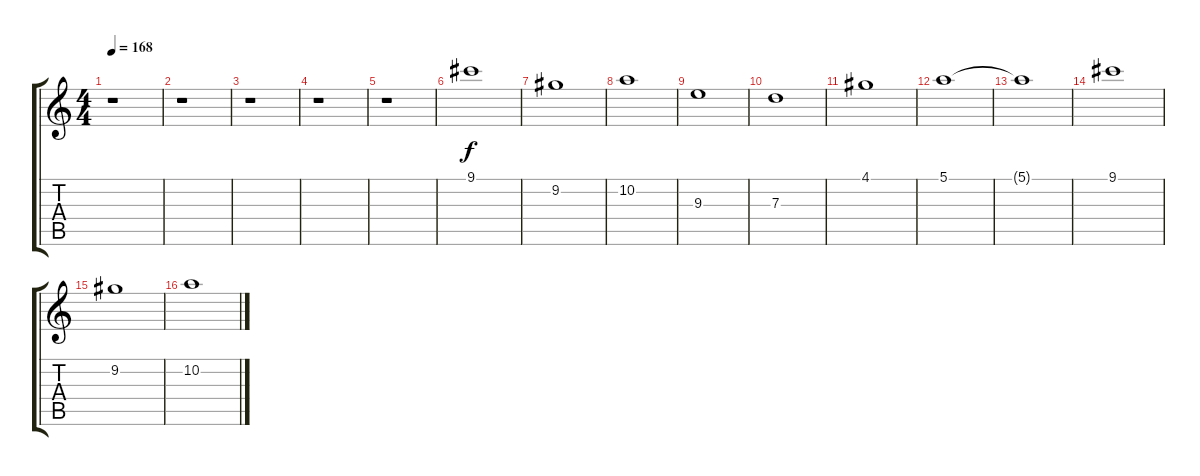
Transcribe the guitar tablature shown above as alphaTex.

\track "" {instrument electricguitarjazz}
\staff {score tabs}
\tuning (E4 B3 G3 D3 A2 E2) {hide}
\ts (4 4)
\tempo 168
\clef g2
\ks c
r.1{dy f} |
r.1 |
r.1 |
r.1 |
r.1 |
9.1.1 |
9.2.1 |
10.2.1 |
9.3.1 |
7.3.1 |
4.1.1 |
5.1.1 |
5.1{t}.1 |
9.1.1 |
9.2.1 |
10.2.1
